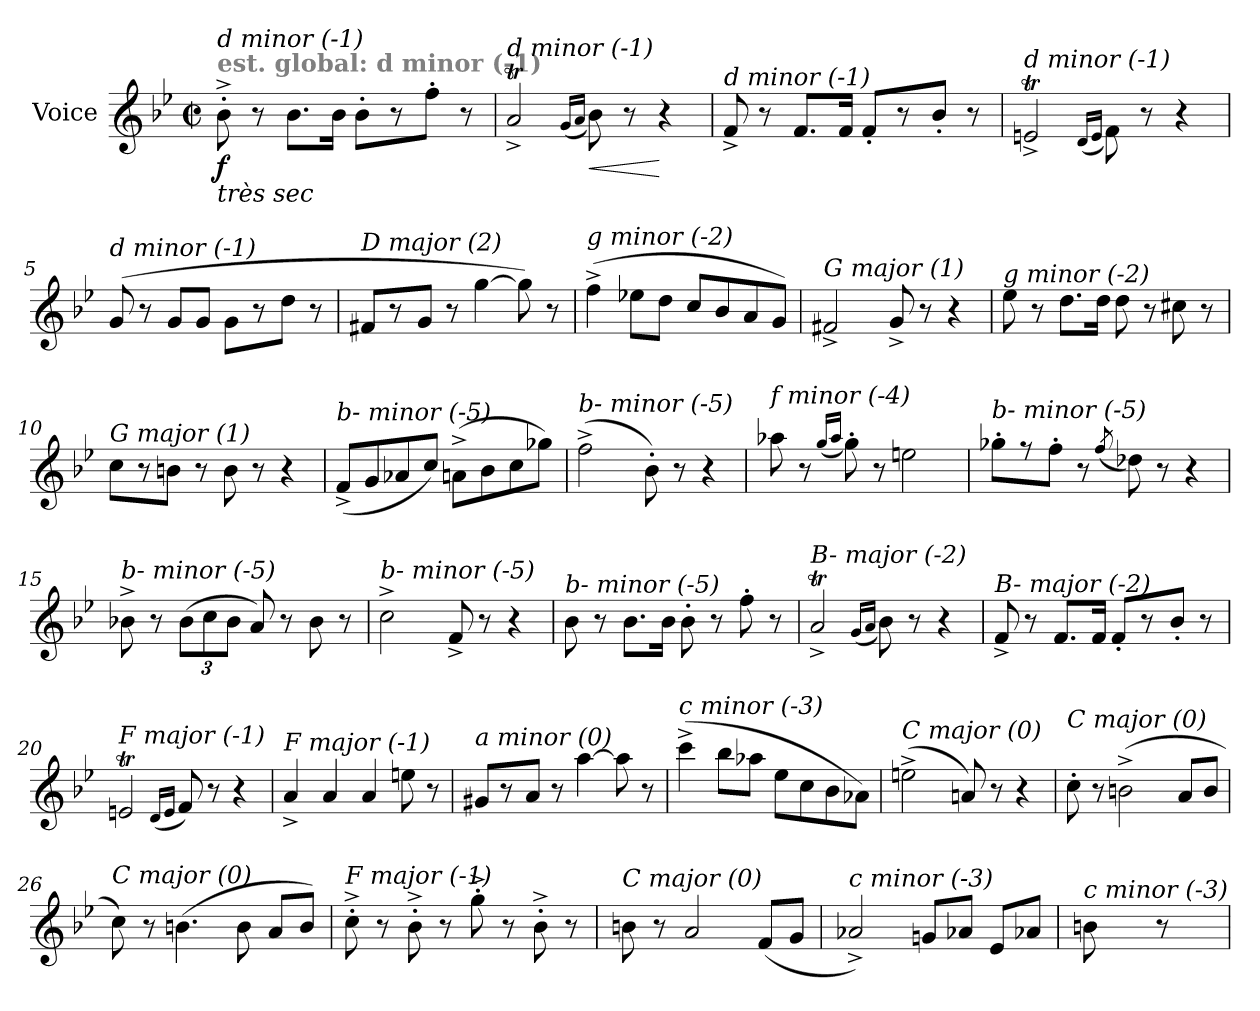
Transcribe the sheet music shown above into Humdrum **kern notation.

**kern	**dynam
*part1	*part1
*staff1	*staff1
*I"Voice	*
*I'V	*
*clefG2	*
*k[b-e-]	*
*M2/2	*
*met(c|)	*
*MM288	*
=1	=1
!LO:TX:b:i:t=très sec	!
!LO:TX:a:B:color=#808080:t=est. global&colon; d minor (-1)	!
!LO:TX:i:t=d minor (-1)	!
!	!LO:DY:b
8b-'^\	f
8r	.
8.b-\L	.
16b-\Jk	.
8b-'\L	.
8r	.
8ff'\J	.
8r	.
=2	=2
!LO:TX:i:t=d minor (-1)	!
2at^/	.
(<16qg/LL	.
16qa/JJ	.
!	!LO:HP:b
8b-\)	<
8r	.
4r	[
=3	=3
!LO:TX:i:t=d minor (-1)	!
8f^/	.
8r	.
8.f/L	.
16f/Jk	.
8f'/L	.
8r	.
8b-'/J	.
8r	.
=4	=4
!LO:TX:i:t=d minor (-1)	!
2ent^/	.
(<16qd/LL	.
16qe/JJ	.
8f\)	.
8r	.
4r	.
=5	=5
!LO:TX:i:t=d minor (-1)	!
(>8g/	.
8r	.
8g/L	.
8g/J	.
8g\L	.
8r	.
8dd\J	.
8r	.
!!LO:LB:g=z
=6	=6
!LO:TX:i:t=D major (2)	!
8f#X/L	.
8r	.
8g/J	.
8r	.
[4gg\	.
8gg\])	.
8r	.
=7	=7
!LO:TX:i:t=g minor (-2)	!
(>4ff^\	.
8ee-X\L	.
8dd\J	.
8cc/L	.
8b-/	.
8a/	.
8g/J)	.
=8	=8
!LO:TX:i:t=G major (1)	!
2f#X^/	.
8g^/	.
8r	.
4r	.
=9	=9
!LO:TX:i:t=g minor (-2)	!
8ee-\	.
8r	.
8.dd\L	.
16dd\Jk	.
8dd\	.
8r	.
8cc#Xi\	.
8r	.
=10	=10
!LO:TX:i:t=G major (1)	!
8cc\L	.
8r	.
8bn\J	.
8r	.
8b\	.
8r	.
4r	.
!!LO:LB:g=z
=11	=11
!LO:TX:i:t=b- minor (-5)	!
(<8f^/L	.
8g/	.
8a-X/	.
8cc/J)	.
(>8an^\L	.
8b-\	.
8cc\	.
8gg-X\J)	.
=12	=12
!LO:TX:i:t=b- minor (-5)	!
(>2ff^\	.
8b-'\)	.
8r	.
4r	.
=13	=13
!LO:TX:i:t=f minor (-4)	!
8aa-X\	.
8r	.
(<16qgg/LL	.
16qaa-/JJ	.
8gg'\)	.
8r	.
2een\	.
=14	=14
!LO:TX:i:t=b- minor (-5)	!
8gg-X'\L	.
8r	.
8ff'\J	.
8r	.
(<8qff/	.
8dd-X\)	.
8r	.
4r	.
=15	=15
!LO:TX:i:t=b- minor (-5)	!
8b-X^\	.
8r	.
*Xbrackettup	*
(>12b-\L	.
12cc\	.
12b-\J	.
8a/)	.
8r	.
8b-\	.
8r	.
!!LO:LB:g=z
=16	=16
!LO:TX:i:t=b- minor (-5)	!
2cc^\	.
8f^/	.
8r	.
4r	.
=17	=17
!LO:TX:i:t=b- minor (-5)	!
8b-\	.
8r	.
8.b-\L	.
16b-\Jk	.
8b-'\	.
8r	.
8ff'\	.
8r	.
=18	=18
!LO:TX:i:t=B- major (-2)	!
2at^/	.
(<16qg/LL	.
16qa/JJ	.
8b-\)	.
8r	.
4r	.
=19	=19
!LO:TX:i:t=B- major (-2)	!
8f^/	.
8r	.
8.f/L	.
16f/Jk	.
8f'/L	.
8r	.
8b-'/J	.
8r	.
=20	=20
!LO:TX:i:t=F major (-1)	!
2ent/	.
(<16qd/LL	.
16qe/JJ	.
8f/)	.
8r	.
4r	.
!!LO:LB:g=z
=21	=21
!LO:TX:i:t=F major (-1)	!
4a^/	.
4a/	.
4a/	.
8een\	.
8r	.
=22	=22
!LO:TX:i:t=a minor (0)	!
8g#X/L	.
8r	.
8a/J	.
8r	.
[4aa\	.
8aa\]	.
8r	.
=23	=23
!LO:TX:i:t=c minor (-3)	!
(>4ccc^\	.
8bb-\L	.
8aa-X\J	.
8ee-\L	.
8cc\	.
8b-\	.
8a-X\J)	.
=24	=24
!LO:TX:i:t=C major (0)	!
(>2een^\	.
8an/)	.
8r	.
4r	.
=25	=25
!LO:TX:i:t=C major (0)	!
8cc'\	.
8r	.
(>2bn^\	.
8a/L	.
8b/J	.
!!LO:LB:g=z
=26	=26
!LO:TX:i:t=C major (0)	!
8cc\)	.
8r	.
(>4.bn\	.
8b\	.
8a/L	.
8b/J)	.
=27	=27
!LO:TX:i:t=F major (-1)	!
8cc'^\	.
8r	.
8b-'^\	.
8r	.
8gg'^\	.
8r	.
8b-'^\	.
8r	.
=28	=28
!LO:TX:i:t=C major (0)	!
8bn\	.
8r	.
2a/	.
(<8f/L	.
8g/J	.
=29	=29
!LO:TX:i:t=c minor (-3)	!
2a-X^i/)	.
8gn/L	.
8a-Xi/J	.
8e-/L	.
8a-Xi/J	.
=30	=30
!LO:TX:i:t=c minor (-3)	!
8bn\	.
8r	.
=	=
*-	*-
